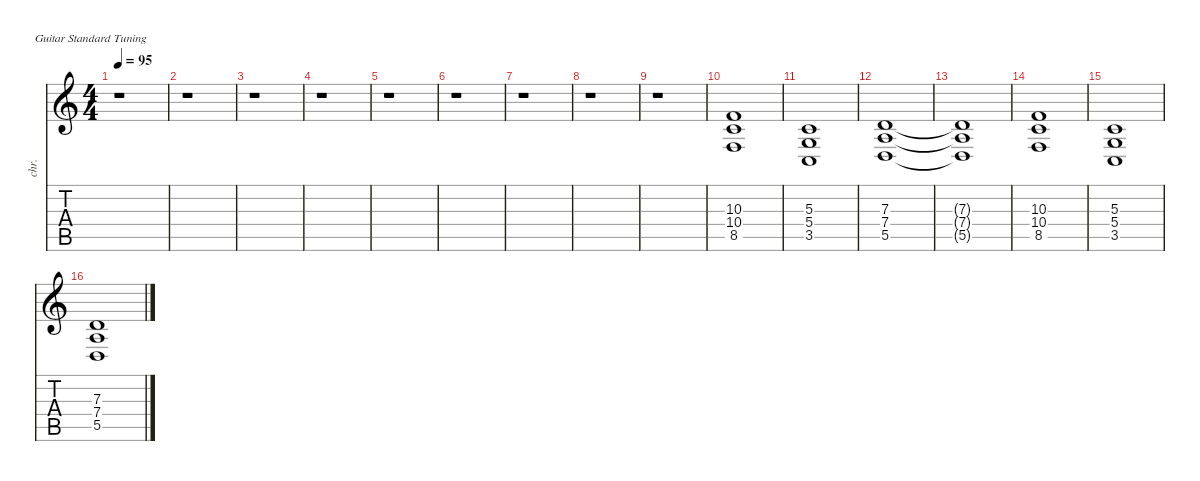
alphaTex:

\defaultSystemsLayout 4
\hideDynamics
\bracketExtendMode nobrackets
\otherSystemsTrackNameOrientation horizontal
\track ("Synth" "chr.") {instrument choiraahs}
\staff {score tabs}
\tuning (E4 B3 G3 D3 A2 E2)
\ts (4 4)
\tempo 95
\clef g2
\ks c
r.1{dy f} |
r.1 |
r.1 |
r.1 |
r.1 |
r.1 |
r.1 |
r.1 |
r.1 |
(10.3 10.4 8.5).1 |
(5.3 5.4 3.5).1 |
(7.3 7.4 5.5).1 |
(7.3{t} 7.4{t} 5.5{t}).1 |
(10.3 10.4 8.5).1 |
(5.3 5.4 3.5).1 |
(7.3 7.4 5.5).1
